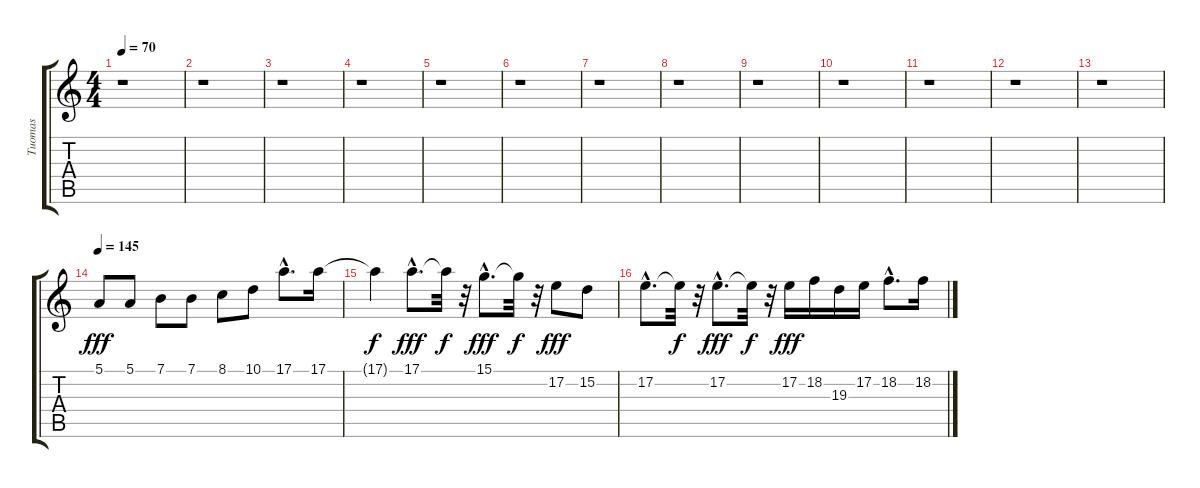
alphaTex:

\track ("Tuomas" "Tuomas") {instrument stringensemble1}
\staff {score tabs}
\tuning (E4 B3 G3 D3 A2 E2) {hide}
\ts (4 4)
\tempo 70
\clef g2
\ks c
r.1{dy f} |
r.1 |
r.1 |
r.1 |
r.1 |
r.1 |
r.1 |
r.1 |
r.1 |
r.1 |
r.1 |
r.1 |
r.1 |
\tempo 145
5.1.8{dy fff volume 9} 5.1.8 7.1.8 7.1.8 8.1.8 10.1.8 17.1{hac}.8{d} 17.1.16 |
17.1{t}.4{dy f} 17.1{hac}.8{d dy fff} 17.1{t}.32{dy f} r.32 15.1{hac}.8{d dy fff} 15.1{t}.32{dy f} r.32 17.2.8{dy fff} 15.2.8 |
17.2{hac}.8{d} 17.2{t}.32{dy f} r.32 17.2{hac}.8{d dy fff} 17.2{t}.32{dy f} r.32 17.2.16{dy fff} 18.2.16 19.3.16 17.2.16 18.2{hac}.8{d} 18.2.16
